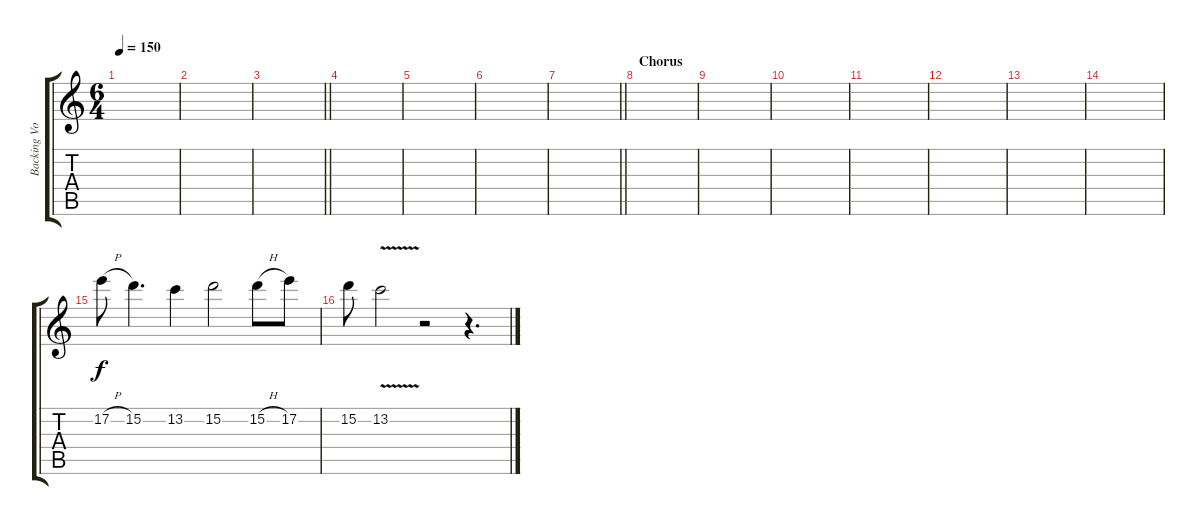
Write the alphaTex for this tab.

\track ("Backing Vocals" "Backing Vo") {instrument acousticguitarnylon}
\staff {score tabs}
\tuning (E4 B3 G3 D3 A2 E2) {hide}
\ts (6 4)
\tempo 150
\clef g2
\ks c
|
|
\barLineRight lightlight
|
|
|
|
\barLineRight lightlight
|
\section ("" "Chorus")
|
|
|
|
|
|
|
17.2{h}.8 15.2.4{d} 13.2.4 15.2.2 15.2{h}.8 17.2.8 |
15.2.8 13.2{v}.2 r.2 r.4{d}
